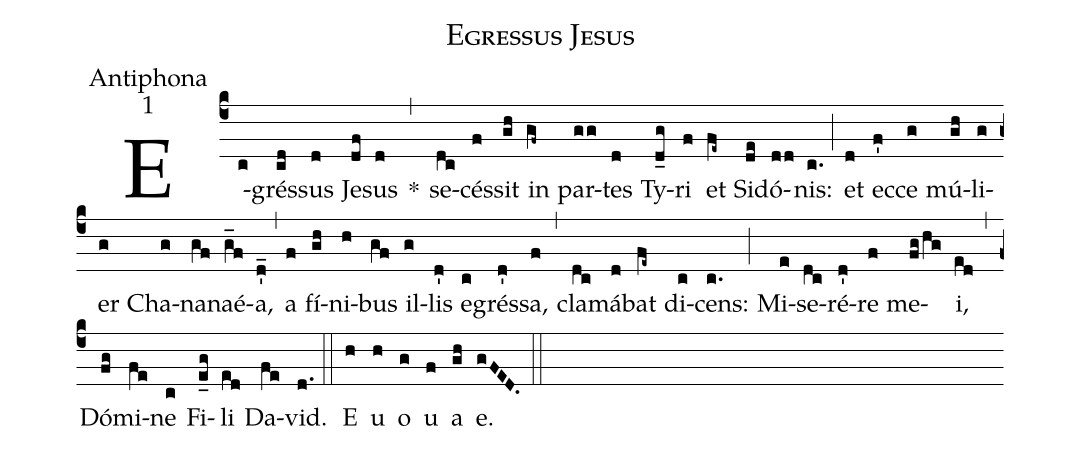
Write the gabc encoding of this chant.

name:Egressus Jesus;
office-part:Antiphona;
mode:1;
%%
(c4) E(c)grés(cd)sus(d) Je(df)sus(d) *(,) se(dc)cés(f)sit(gh) in(gf~) par(gg)tes(d) Ty(d_g)ri(f) et(fe~) Si(de)dó(dd)nis:(c.) (;) et(d) ec(f')ce(g) mú(gh)li(g)er(g) Cha(g)na(gf)naé(g_f)a,(d'_) (,) a(f) fí(gh)ni(h)bus(gf) il(g)lis(d') e(c)grés(d')sa,(f) (,) cla(dc)má(d)bat(fe~) di(c)cens:(c.) (;) Mi(e)se(dc)ré(d')re(f) me(fg/hg)i,(ed) (,) Dó(fg)mi(fe)ne(c) Fi(e_g)li(ed) Da(fe)vid.(d.) (::) <eu>E(h) u(h) o(g) u(f) a(gh) e.</eu>(gFED.) (::)
